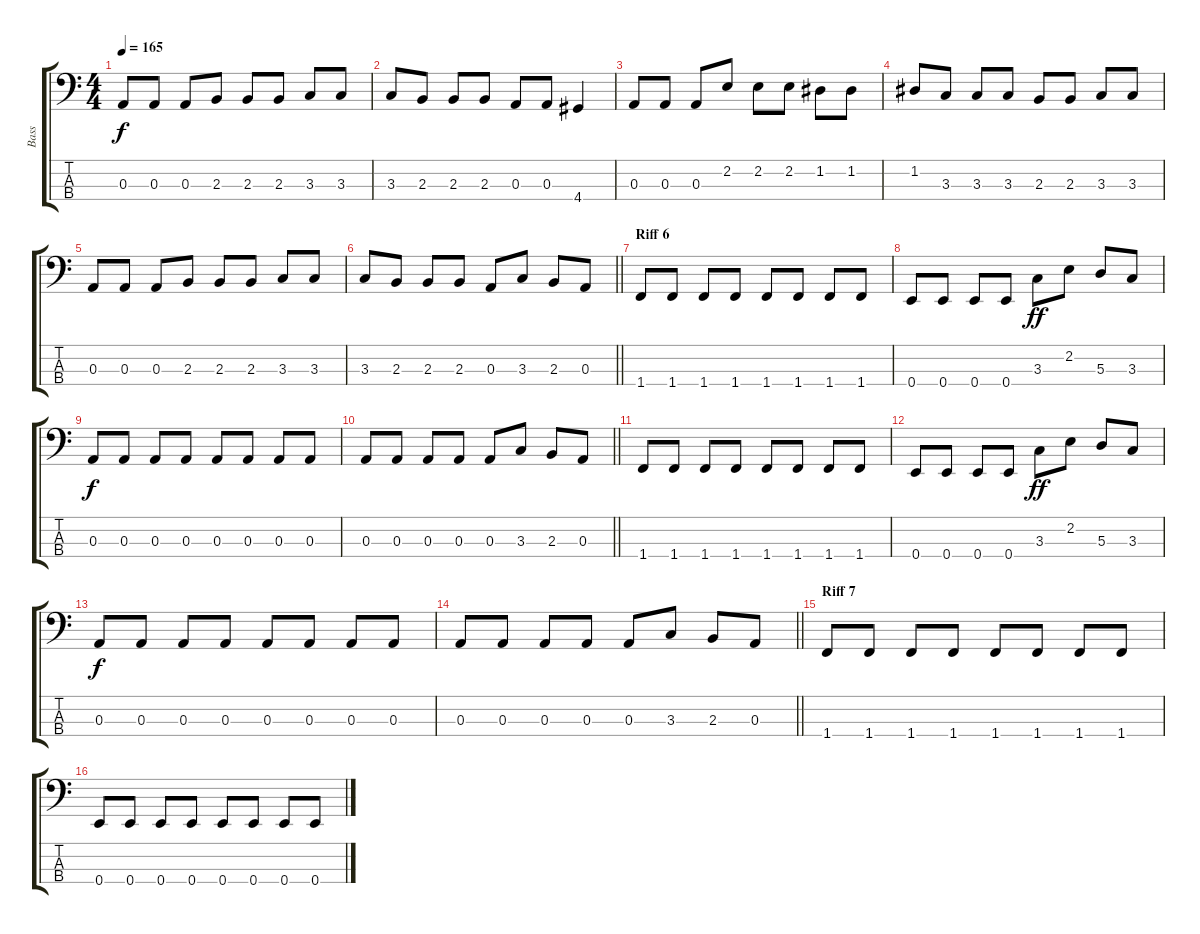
\track ("Bass" "Bass") {instrument electricbasspick}
\staff {score tabs}
\tuning (G2 D2 A1 E1) {hide}
\ts (4 4)
\tempo 165
\clef f4
\ks c
0.3.8{dy f} 0.3.8 0.3.8 2.3.8 2.3.8 2.3.8 3.3.8 3.3.8 |
3.3.8 2.3.8 2.3.8 2.3.8 0.3.8 0.3.8 4.4.4 |
0.3.8 0.3.8 0.3.8 2.2.8 2.2.8 2.2.8 1.2.8 1.2.8 |
1.2.8 3.3.8 3.3.8 3.3.8 2.3.8 2.3.8 3.3.8 3.3.8 |
0.3.8 0.3.8 0.3.8 2.3.8 2.3.8 2.3.8 3.3.8 3.3.8 |
\barLineRight lightlight
3.3.8 2.3.8 2.3.8 2.3.8 0.3.8 3.3.8 2.3.8 0.3.8 |
\section ("" "Riff 6")
1.4.8 1.4.8 1.4.8 1.4.8 1.4.8 1.4.8 1.4.8 1.4.8 |
0.4.8 0.4.8 0.4.8 0.4.8 3.3.8{dy ff} 2.2.8 5.3.8 3.3.8 |
0.3.8{dy f} 0.3.8 0.3.8 0.3.8 0.3.8 0.3.8 0.3.8 0.3.8 |
\barLineRight lightlight
0.3.8 0.3.8 0.3.8 0.3.8 0.3.8 3.3.8 2.3.8 0.3.8 |
1.4.8 1.4.8 1.4.8 1.4.8 1.4.8 1.4.8 1.4.8 1.4.8 |
0.4.8 0.4.8 0.4.8 0.4.8 3.3.8{dy ff} 2.2.8 5.3.8 3.3.8 |
0.3.8{dy f} 0.3.8 0.3.8 0.3.8 0.3.8 0.3.8 0.3.8 0.3.8 |
\barLineRight lightlight
0.3.8 0.3.8 0.3.8 0.3.8 0.3.8 3.3.8 2.3.8 0.3.8 |
\section ("" "Riff 7")
1.4.8 1.4.8 1.4.8 1.4.8 1.4.8 1.4.8 1.4.8 1.4.8 |
0.4.8 0.4.8 0.4.8 0.4.8 0.4.8 0.4.8 0.4.8 0.4.8
